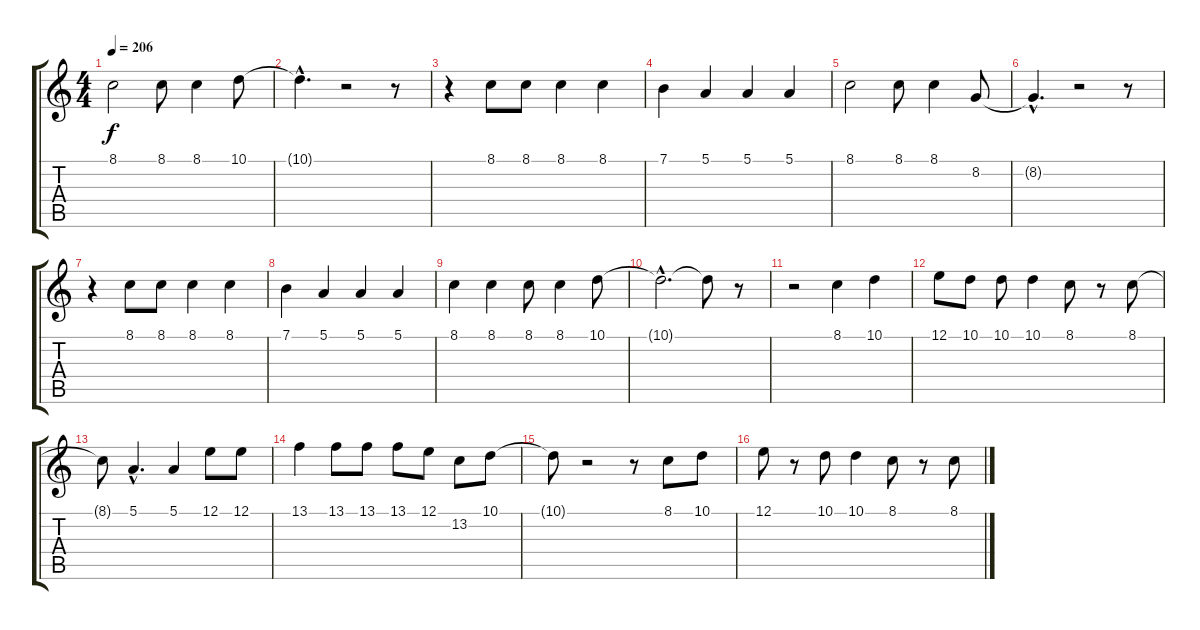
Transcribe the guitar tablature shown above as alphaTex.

\track "" {instrument fx5brightness}
\staff {score tabs}
\tuning (E4 B3 G3 D3 A2 E2) {hide}
\ts (4 4)
\tempo 206
\clef g2
\ks c
8.1.2{dy f} 8.1.8 8.1.4 10.1.8 |
10.1{hac t}.4{d} r.2 r.8 |
r.4 8.1.8 8.1.8 8.1.4 8.1.4 |
7.1.4 5.1.4 5.1.4 5.1.4 |
8.1.2 8.1.8 8.1.4 8.2.8 |
8.2{hac t}.4{d} r.2 r.8 |
r.4 8.1.8 8.1.8 8.1.4 8.1.4 |
7.1.4 5.1.4 5.1.4 5.1.4 |
8.1.4 8.1.4 8.1.8 8.1.4 10.1.8 |
10.1{hac t}.2{d} 10.1{t}.8 r.8 |
r.2 8.1.4 10.1.4 |
12.1.8 10.1.8 10.1.8 10.1.4 8.1.8 r.8 8.1.8 |
8.1{t}.8 5.1{hac}.4{d} 5.1.4 12.1.8 12.1.8 |
13.1.4 13.1.8 13.1.8 13.1.8 12.1.8 13.2.8 10.1.8 |
10.1{t}.8 r.2 r.8 8.1.8 10.1.8 |
12.1.8 r.8 10.1.8 10.1.4 8.1.8 r.8 8.1.8
